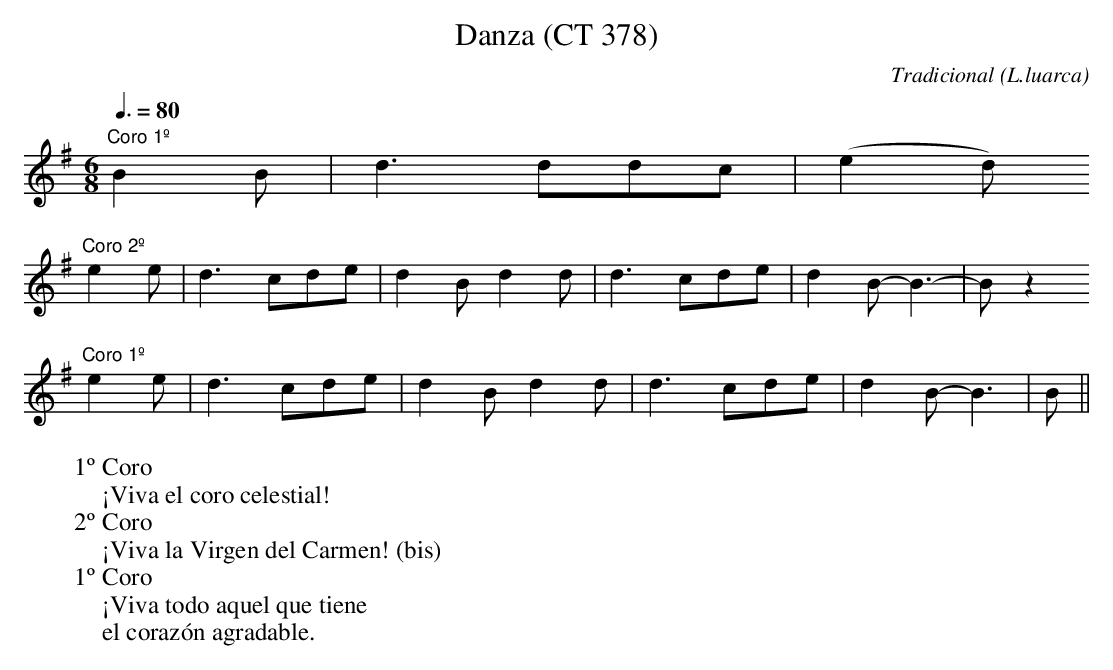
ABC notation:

X:1
T:Danza (CT 378)
C:Tradicional
O:L.luarca
M:6/8
L:1/8
Q:3/8=80
K:G
"Coro 1º"
B2 B|d3 ddc|(e2 d)
"Coro 2º"
e2 e|d3 cde|d2 B d2 d|d3 cde|d2 B-B3-|B z2
"Coro 1º"
e2 e|d3 cde|d2 B d2 d|d3 cde|d2 B-B3|B||
W:1º Coro
W:¡Viva el coro celestial!
W:2º Coro
W:¡Viva la Virgen del Carmen! (bis)
W:1º Coro
W:¡Viva todo aquel que tiene
W:el corazón agradable.
W:
